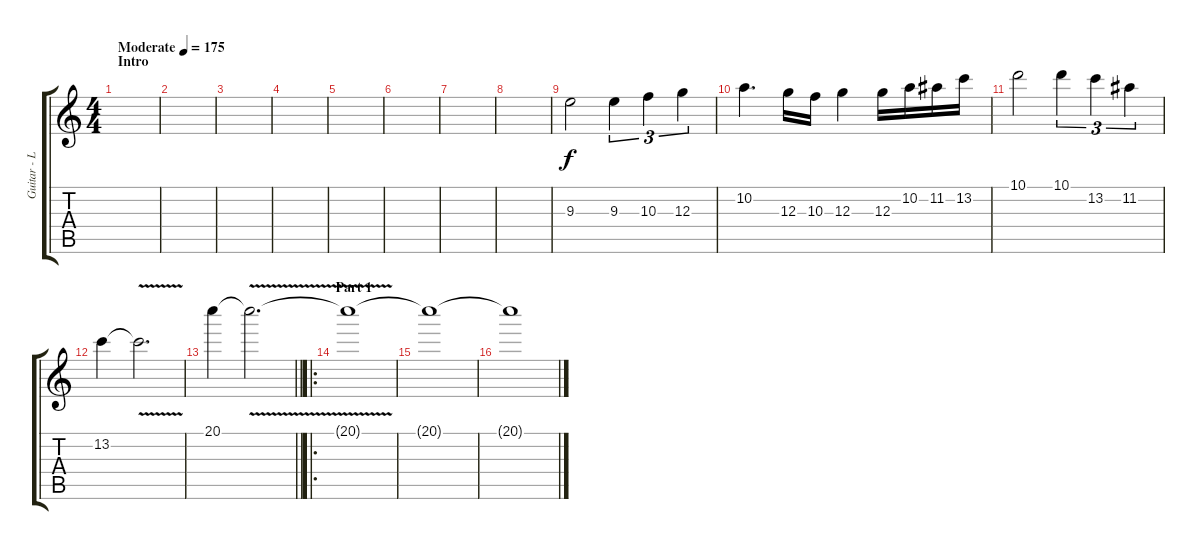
\track ("Guitar - Lead" "Guitar - L") {instrument overdrivenguitar}
\staff {score tabs}
\tuning (E4 B3 G3 D3 A2 E2) {hide}
\ts (4 4)
\section ("" "Intro")
\tempo (175 "Moderate")
\clef g2
\ks c
|
|
|
|
|
|
|
|
9.3.2 9.3.4{tu (3 2)} 10.3.4{tu (3 2)} 12.3.4{tu (3 2)} |
10.2.4{d} 12.3.16 10.3.16 12.3.4 12.3.16 10.2.16 11.2.16 13.2.16 |
10.1.2 10.1.4{tu (3 2)} 13.2.4{tu (3 2)} 11.2.4{tu (3 2)} |
13.2.4 13.2{v t}.2{d} |
\barLineRight lightlight
20.1.4 20.1{v t}.2{d} |
\ro
\section ("" "Part 1")
20.1{t}.1{volume 0} |
20.1{t}.1 |
20.1{t}.1
